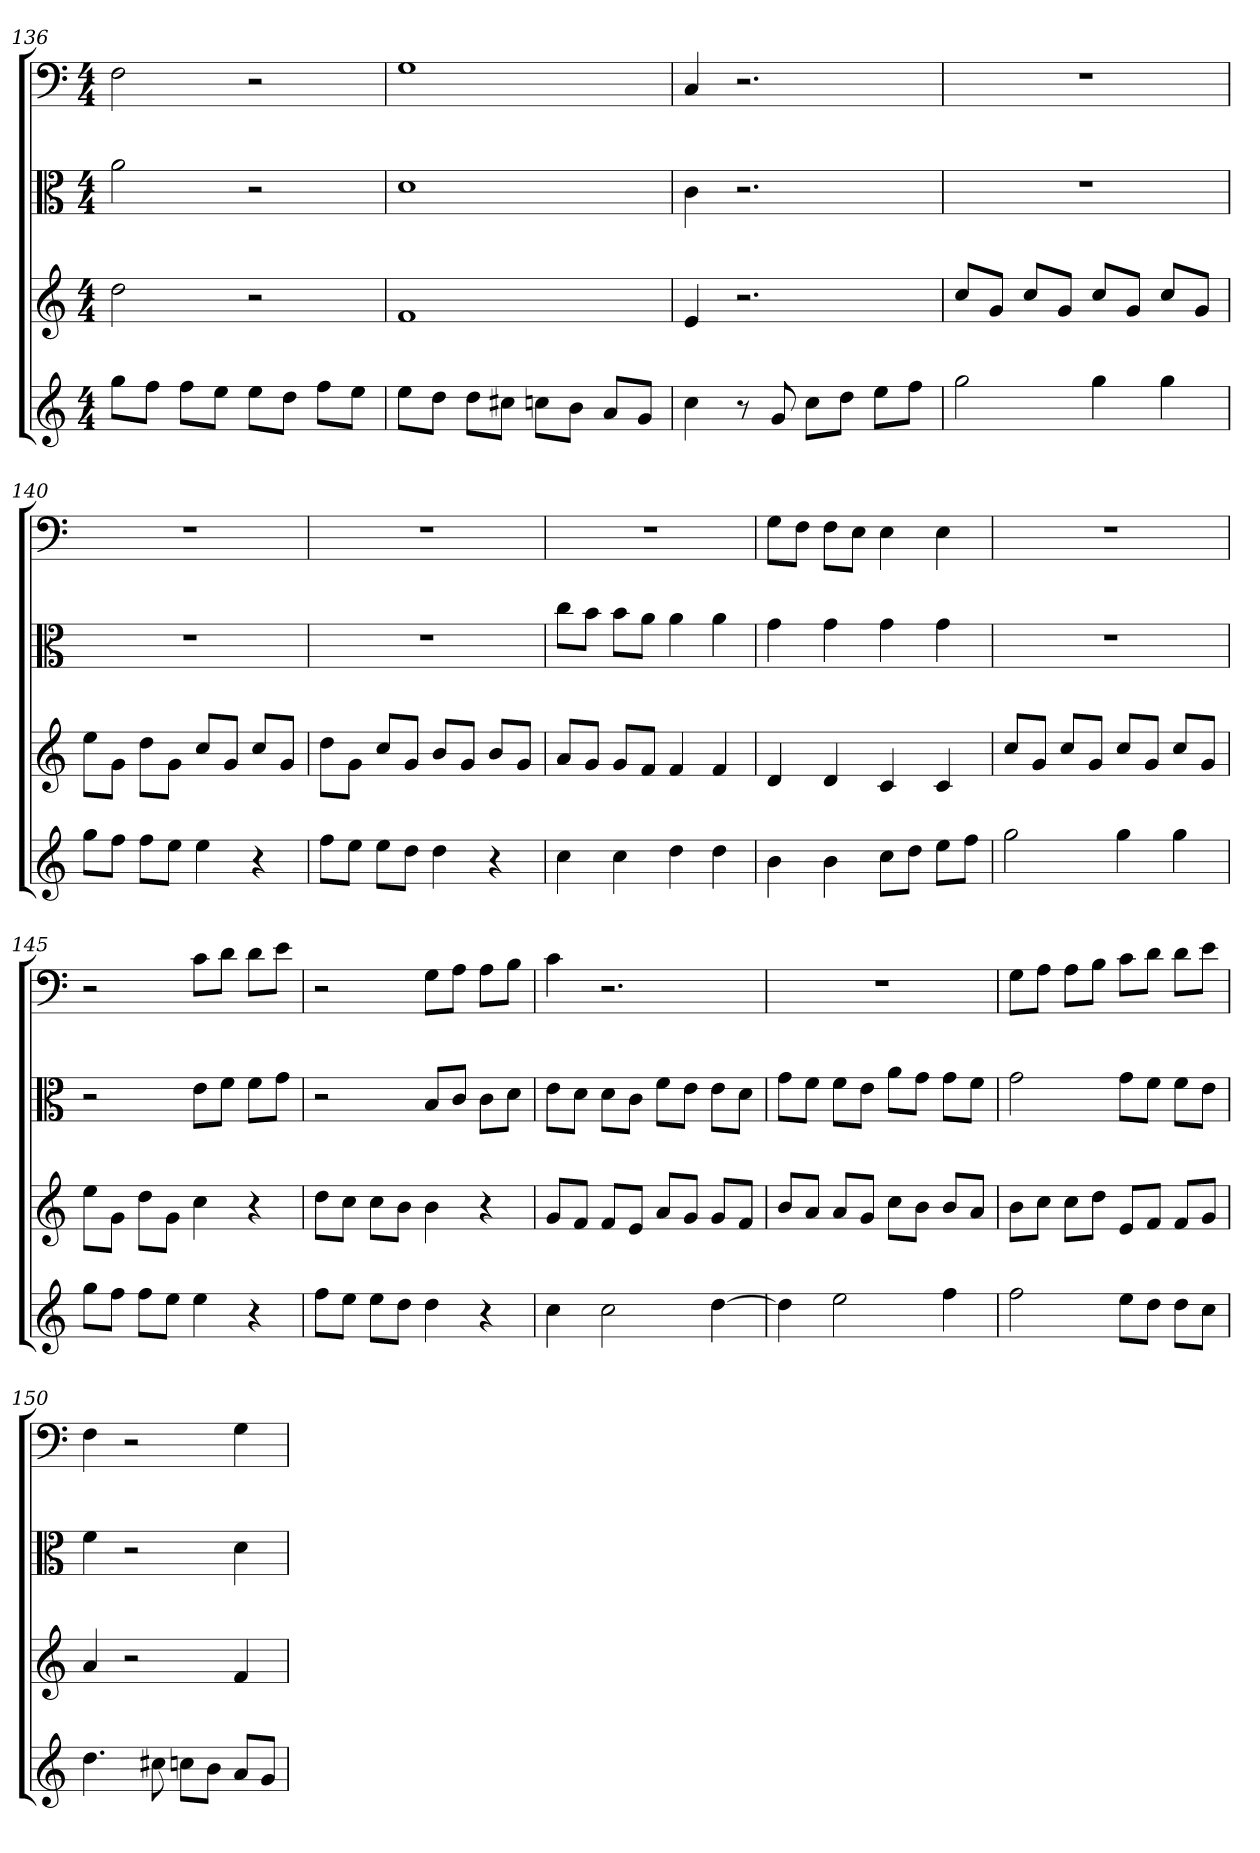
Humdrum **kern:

**kern	**kern	**kern	**kern
*part4	*part3	*part2	*part1
*staff4	*staff3	*staff2	*staff1
*	*	*clefC3	*clefF4
*k[]	*k[]	*k[]	*k[]
*C:	*C:	*C:	*C:
*M4/4	*M4/4	*M4/4	*M4/4
=136	=136	=136	=136
8ggL	2dd	2a	2F
8ffJ	.	.	.
8ffL	.	.	.
8eeJ	.	.	.
8eeL	2r	2r	2r
8ddJ	.	.	.
8ffL	.	.	.
8eeJ	.	.	.
=137	=137	=137	=137
8eeL	1f	1d	1G
8ddJ	.	.	.
8ddL	.	.	.
8cc#XJ	.	.	.
8ccnL	.	.	.
8bJ	.	.	.
8aL	.	.	.
8gJ	.	.	.
=138	=138	=138	=138
4cc	4e	4c	4C
8r	2.r	2.r	2.r
8g	.	.	.
8ccL	.	.	.
8ddJ	.	.	.
8eeL	.	.	.
8ffJ	.	.	.
=139	=139	=139	=139
2gg	8ccL	1r	1r
.	8gJ	.	.
.	8ccL	.	.
.	8gJ	.	.
4gg	8ccL	.	.
.	8gJ	.	.
4gg	8ccL	.	.
.	8gJ	.	.
=140	=140	=140	=140
8ggL	8eeL	1r	1r
8ffJ	8gJ	.	.
8ffL	8ddL	.	.
8eeJ	8gJ	.	.
4ee	8ccL	.	.
.	8gJ	.	.
4r	8ccL	.	.
.	8gJ	.	.
=141	=141	=141	=141
8ffL	8ddL	1r	1r
8eeJ	8gJ	.	.
8eeL	8ccL	.	.
8ddJ	8gJ	.	.
4dd	8bL	.	.
.	8gJ	.	.
4r	8bL	.	.
.	8gJ	.	.
=142	=142	=142	=142
4cc	8aL	8cc\L	1r
.	8gJ	8b\J	.
4cc	8gL	8b\L	.
.	8fJ	8a\J	.
4dd	4f	4a	.
4dd	4f	4a	.
=143	=143	=143	=143
4b	4d	4g	8G\L
.	.	.	8F\J
4b	4d	4g	8F\L
.	.	.	8E\J
8ccL	4c	4g	4E
8ddJ	.	.	.
8eeL	4c	4g	4E
8ffJ	.	.	.
=144	=144	=144	=144
2gg	8ccL	1r	1r
.	8gJ	.	.
.	8ccL	.	.
.	8gJ	.	.
4gg	8ccL	.	.
.	8gJ	.	.
4gg	8ccL	.	.
.	8gJ	.	.
=145	=145	=145	=145
8ggL	8eeL	2r	2r
8ffJ	8gJ	.	.
8ffL	8ddL	.	.
8eeJ	8gJ	.	.
4ee	4cc	8e\L	8c\L
.	.	8f\J	8d\J
4r	4r	8f\L	8d\L
.	.	8g\J	8e\J
=146	=146	=146	=146
8ffL	8ddL	2r	2r
8eeJ	8ccJ	.	.
8eeL	8ccL	.	.
8ddJ	8bJ	.	.
4dd	4b	8B/L	8G\L
.	.	8c/J	8A\J
4r	4r	8c\L	8A\L
.	.	8d\J	8B\J
=147	=147	=147	=147
4cc	8gL	8e\L	4c
.	8fJ	8d\J	.
2cc	8fL	8d\L	2.r
.	8eJ	8c\J	.
.	8aL	8f\L	.
.	8gJ	8e\J	.
[4dd	8gL	8e\L	.
.	8fJ	8d\J	.
=148	=148	=148	=148
4dd]	8bL	8g\L	1r
.	8aJ	8f\J	.
2ee	8aL	8f\L	.
.	8gJ	8e\J	.
.	8ccL	8a\L	.
.	8bJ	8g\J	.
4ff	8bL	8g\L	.
.	8aJ	8f\J	.
=149	=149	=149	=149
2ff	8bL	2g	8G\L
.	8ccJ	.	8A\J
.	8ccL	.	8A\L
.	8ddJ	.	8B\J
8eeL	8eL	8g\L	8c\L
8ddJ	8fJ	8f\J	8d\J
8ddL	8fL	8f\L	8d\L
8ccJ	8gJ	8e\J	8e\J
=150	=150	=150	=150
4.dd	4a	4f	4F
.	2r	2r	2r
8cc#X	.	.	.
8ccnL	.	.	.
8bJ	.	.	.
8aL	4f	4d	4G
8gJ	.	.	.
=	=	=	=
*-	*-	*-	*-
